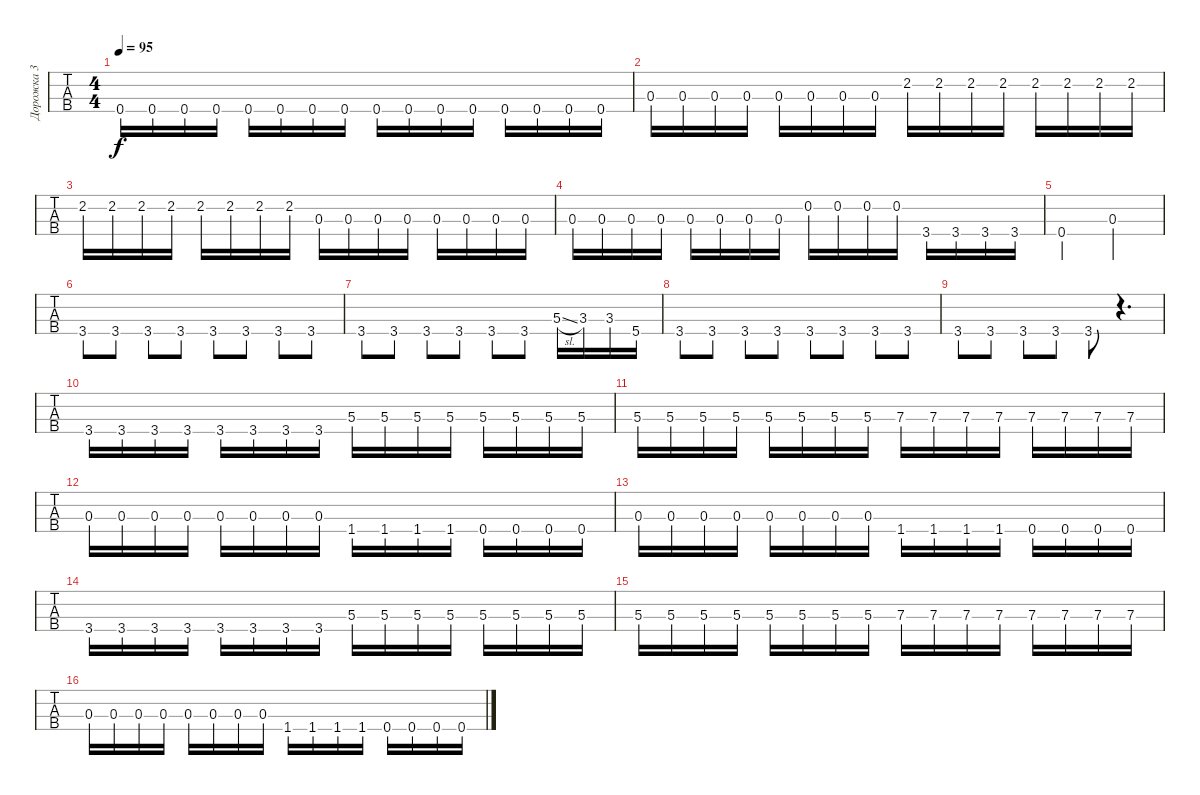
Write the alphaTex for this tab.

\track ("Дорожка 3" "Дорожка 3") {instrument electricbassfinger}
\staff {tabs}
\tuning (G2 D2 A1 E1) {hide}
\ts (4 4)
\tempo 95
\clef f4
\ks c
0.4.16{dy f} 0.4.16 0.4.16 0.4.16 0.4.16 0.4.16 0.4.16 0.4.16 0.4.16 0.4.16 0.4.16 0.4.16 0.4.16 0.4.16 0.4.16 0.4.16 |
0.3.16 0.3.16 0.3.16 0.3.16 0.3.16 0.3.16 0.3.16 0.3.16 2.2.16 2.2.16 2.2.16 2.2.16 2.2.16 2.2.16 2.2.16 2.2.16 |
2.2.16 2.2.16 2.2.16 2.2.16 2.2.16 2.2.16 2.2.16 2.2.16 0.3.16 0.3.16 0.3.16 0.3.16 0.3.16 0.3.16 0.3.16 0.3.16 |
0.3.16 0.3.16 0.3.16 0.3.16 0.3.16 0.3.16 0.3.16 0.3.16 0.2.16 0.2.16 0.2.16 0.2.16 3.4.16 3.4.16 3.4.16 3.4.16 |
0.4.2 0.3{st}.2 |
3.4.8 3.4.8 3.4.8 3.4.8 3.4.8 3.4.8 3.4.8 3.4.8 |
3.4.8 3.4.8 3.4.8 3.4.8 3.4.8 3.4.8 5.3{sl}.16 3.3.16 3.3.16 5.4.16 |
3.4.8 3.4.8 3.4.8 3.4.8 3.4.8 3.4.8 3.4.8 3.4.8 |
3.4.8 3.4.8 3.4.8 3.4.8 3.4.8 r.4{d} |
3.4.16 3.4.16 3.4.16 3.4.16 3.4.16 3.4.16 3.4.16 3.4.16 5.3.16 5.3.16 5.3.16 5.3.16 5.3.16 5.3.16 5.3.16 5.3.16 |
5.3.16 5.3.16 5.3.16 5.3.16 5.3.16 5.3.16 5.3.16 5.3.16 7.3.16 7.3.16 7.3.16 7.3.16 7.3.16 7.3.16 7.3.16 7.3.16 |
0.3.16 0.3.16 0.3.16 0.3.16 0.3.16 0.3.16 0.3.16 0.3.16 1.4.16 1.4.16 1.4.16 1.4.16 0.4.16 0.4.16 0.4.16 0.4.16 |
0.3.16 0.3.16 0.3.16 0.3.16 0.3.16 0.3.16 0.3.16 0.3.16 1.4.16 1.4.16 1.4.16 1.4.16 0.4.16 0.4.16 0.4.16 0.4.16 |
3.4.16 3.4.16 3.4.16 3.4.16 3.4.16 3.4.16 3.4.16 3.4.16 5.3.16 5.3.16 5.3.16 5.3.16 5.3.16 5.3.16 5.3.16 5.3.16 |
5.3.16 5.3.16 5.3.16 5.3.16 5.3.16 5.3.16 5.3.16 5.3.16 7.3.16 7.3.16 7.3.16 7.3.16 7.3.16 7.3.16 7.3.16 7.3.16 |
0.3.16 0.3.16 0.3.16 0.3.16 0.3.16 0.3.16 0.3.16 0.3.16 1.4.16 1.4.16 1.4.16 1.4.16 0.4.16 0.4.16 0.4.16 0.4.16
